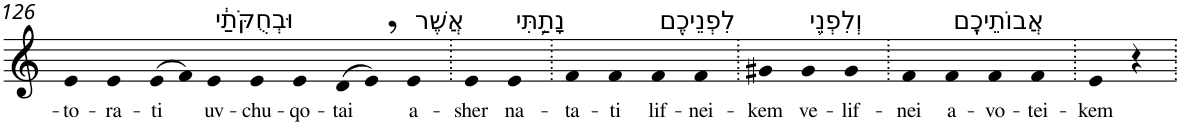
**kern	**text
*part1	*part1
*staff1	*staff1
*I"Piano	*
*I'Pno	*
!!LO:PB:g=z
*clefG2	*
*k[]	*
=126	=126
!	!LO:LY:b
4e	-to-
!	!LO:LY:b
4e	-ra-
!	!LO:LY:b
(>8e	-ti
8f)	.
!LO:TX:a:t=וּבְחֻקֹּתַ֔י	!
!	!LO:LY:b
4e	uv-
!	!LO:LY:b
4e	-chu-
!	!LO:LY:b
4e	-qo-
!	!LO:LY:b
(>8d	-tai
8e,)	.
!LO:TX:a:t=אֲשֶׁר	!
!	!LO:LY:b
4e	a-
=127.	=127.
!	!LO:LY:b
4e	-sher
!LO:TX:a:t=נָתַ֥תִּי	!
!	!LO:LY:b
4e	na-
=128.	=128.
!	!LO:LY:b
4f	-ta-
!	!LO:LY:b
4f	-ti
!LO:TX:a:t=לִפְנֵיכֶ֖ם	!
!	!LO:LY:b
4f	lif-
!	!LO:LY:b
4f	-nei-
=129.	=129.
!	!LO:LY:b
4g#X	-kem
!LO:TX:a:t=וְלִפְנֵ֥י	!
!	!LO:LY:b
4g#	ve-
!	!LO:LY:b
4g#	-lif-
=130.	=130.
!	!LO:LY:b
4f	-nei
!LO:TX:a:t=אֲבוֹתֵיכֶֽם	!
!	!LO:LY:b
4f	a-
!	!LO:LY:b
4f	-vo-
!	!LO:LY:b
4f	-tei-
=131.	=131.
!	!LO:LY:b
4e	-kem
4r	.
=.	=.
*-	*-
